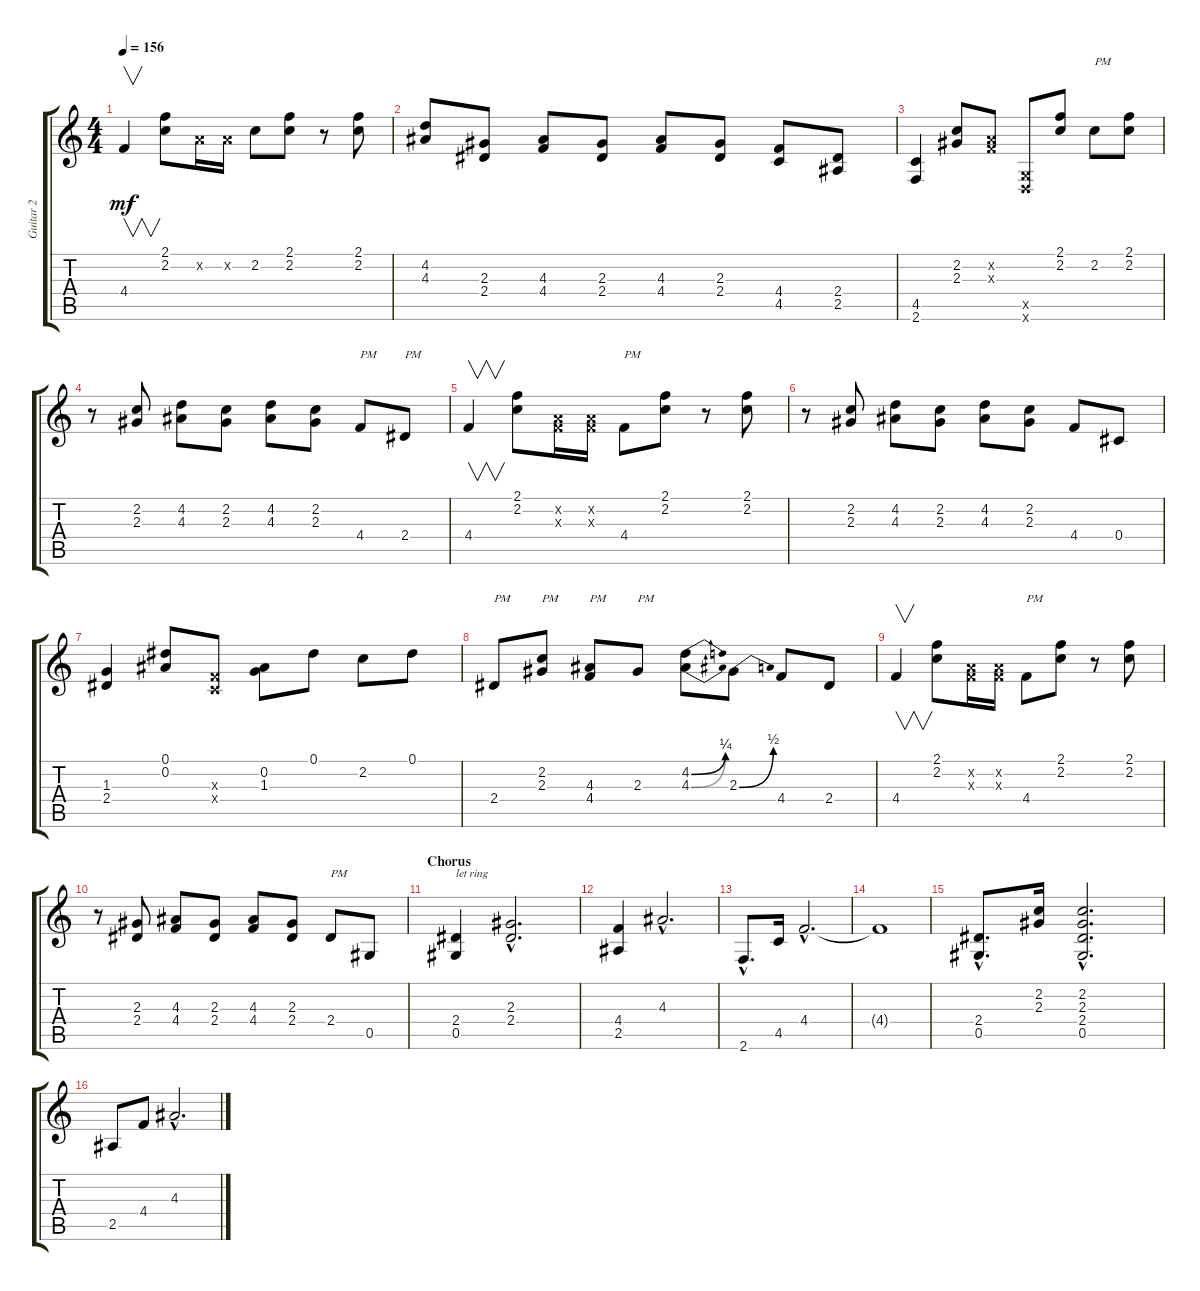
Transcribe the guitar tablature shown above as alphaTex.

\track ("Guitar 2" "Guitar 2") {instrument overdrivenguitar}
\staff {score tabs}
\tuning (Eb4 Bb3 Gb3 Db3 Ab2 Eb2) {hide}
\ts (4 4)
\tempo 156
\clef g2
\ks c
4.4.4{v dy mf} (2.1 2.2).8 -1.2{x}.16 -1.2{x}.16 2.2.8 (2.1 2.2).8 r.8 (2.1 2.2).8 |
(4.2 4.3).8 (2.3 2.4).8 (4.3 4.4).8 (2.3 2.4).8 (4.3 4.4).8 (2.3 2.4).8 (4.4 4.5).8 (2.4 2.5).8 |
(4.5 2.6).4 (2.2 2.3).8 (-1.2{x} -1.3{x}).8 (-1.5{x} -1.6{x}).8 (2.1 2.2).8 2.2.8{txt "PM"} (2.1 2.2).8 |
r.8 (2.2 2.3).8 (4.2 4.3).8 (2.2 2.3).8 (4.2 4.3).8 (2.2 2.3).8 4.4.8{txt "PM"} 2.4.8{txt "PM"} |
4.4.4{v} (2.1 2.2).8 (-1.2{x} -1.3{x}).16 (-1.2{x} -1.3{x}).16 4.4.8{txt "PM"} (2.1 2.2).8 r.8 (2.1 2.2).8 |
r.8 (2.2 2.3).8 (4.2 4.3).8 (2.2 2.3).8 (4.2 4.3).8 (2.2 2.3).8 4.4.8 0.4.8 |
(1.3 2.4).4 (0.1 0.2).8 (-1.3{x} -1.4{x}).8 (0.2 1.3).8 0.1.8 2.2.8 0.1.8 |
2.4.8{txt "PM"} (2.2 2.3).8{txt "PM"} (4.3 4.4).8{txt "PM"} 2.3.8{txt "PM"} (4.2{be (bend 0 0 60 1)} 4.3{be (bend 0 0 60 1)}).8 2.3{be (bend 0 0 60 2)}.8 4.4.8 2.4.8 |
4.4.4{v} (2.1 2.2).8 (-1.2{x} -1.3{x}).16 (-1.2{x} -1.3{x}).16 4.4.8{txt "PM"} (2.1 2.2).8 r.8 (2.1 2.2).8 |
r.8 (2.3 2.4).8 (4.3 4.4).8 (2.3 2.4).8 (4.3 4.4).8 (2.3 2.4).8 2.4.8{txt "PM"} 0.5.8 |
\section ("" "Chorus")
(2.4 0.5).4{txt "let ring"} (2.3{hac} 2.4{hac}).2{d} |
(4.4 2.5).4 4.3{hac}.2{d} |
2.6{hac}.8{d} 4.5.16 4.4{hac}.2{d} |
4.4{t}.1 |
(2.4{hac} 0.5{hac}).8{d} (2.2 2.3).16 (2.2{hac} 2.3{hac} 2.4{hac} 0.5{hac}).2{d} |
2.5.8 4.4.8 4.3{hac}.2{d}
